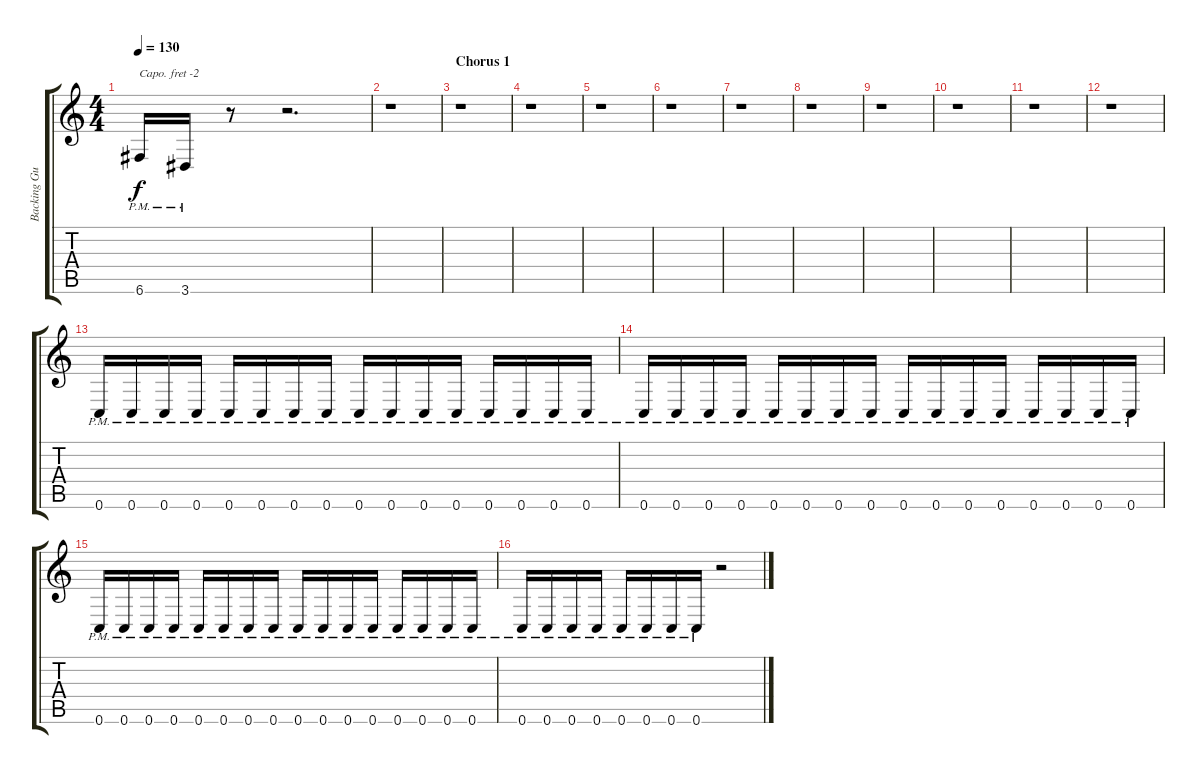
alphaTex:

\track ("Backing Guitar 1" "Backing Gu") {instrument distortionguitar}
\staff {score tabs}
\capo -2
\tuning (E4 B3 G3 D3 A2 D2) {hide}
\ts (4 4)
\tempo 130
\clef g2
\ks c
6.6{pm}.16{dy f} 3.6{pm}.16 r.8 r.2{d} |
r.1 |
\section ("" "Chorus 1")
r.1 |
r.1 |
r.1 |
r.1 |
r.1 |
r.1 |
r.1 |
r.1 |
r.1 |
r.1 |
0.6{pm}.16 0.6{pm}.16 0.6{pm}.16 0.6{pm}.16 0.6{pm}.16 0.6{pm}.16 0.6{pm}.16 0.6{pm}.16 0.6{pm}.16 0.6{pm}.16 0.6{pm}.16 0.6{pm}.16 0.6{pm}.16 0.6{pm}.16 0.6{pm}.16 0.6{pm}.16 |
0.6{pm}.16 0.6{pm}.16 0.6{pm}.16 0.6{pm}.16 0.6{pm}.16 0.6{pm}.16 0.6{pm}.16 0.6{pm}.16 0.6{pm}.16 0.6{pm}.16 0.6{pm}.16 0.6{pm}.16 0.6{pm}.16 0.6{pm}.16 0.6{pm}.16 0.6{pm}.16 |
0.6{pm}.16 0.6{pm}.16 0.6{pm}.16 0.6{pm}.16 0.6{pm}.16 0.6{pm}.16 0.6{pm}.16 0.6{pm}.16 0.6{pm}.16 0.6{pm}.16 0.6{pm}.16 0.6{pm}.16 0.6{pm}.16 0.6{pm}.16 0.6{pm}.16 0.6{pm}.16 |
0.6{pm}.16 0.6{pm}.16 0.6{pm}.16 0.6{pm}.16 0.6{pm}.16 0.6{pm}.16 0.6{pm}.16 0.6{pm}.16 r.2
